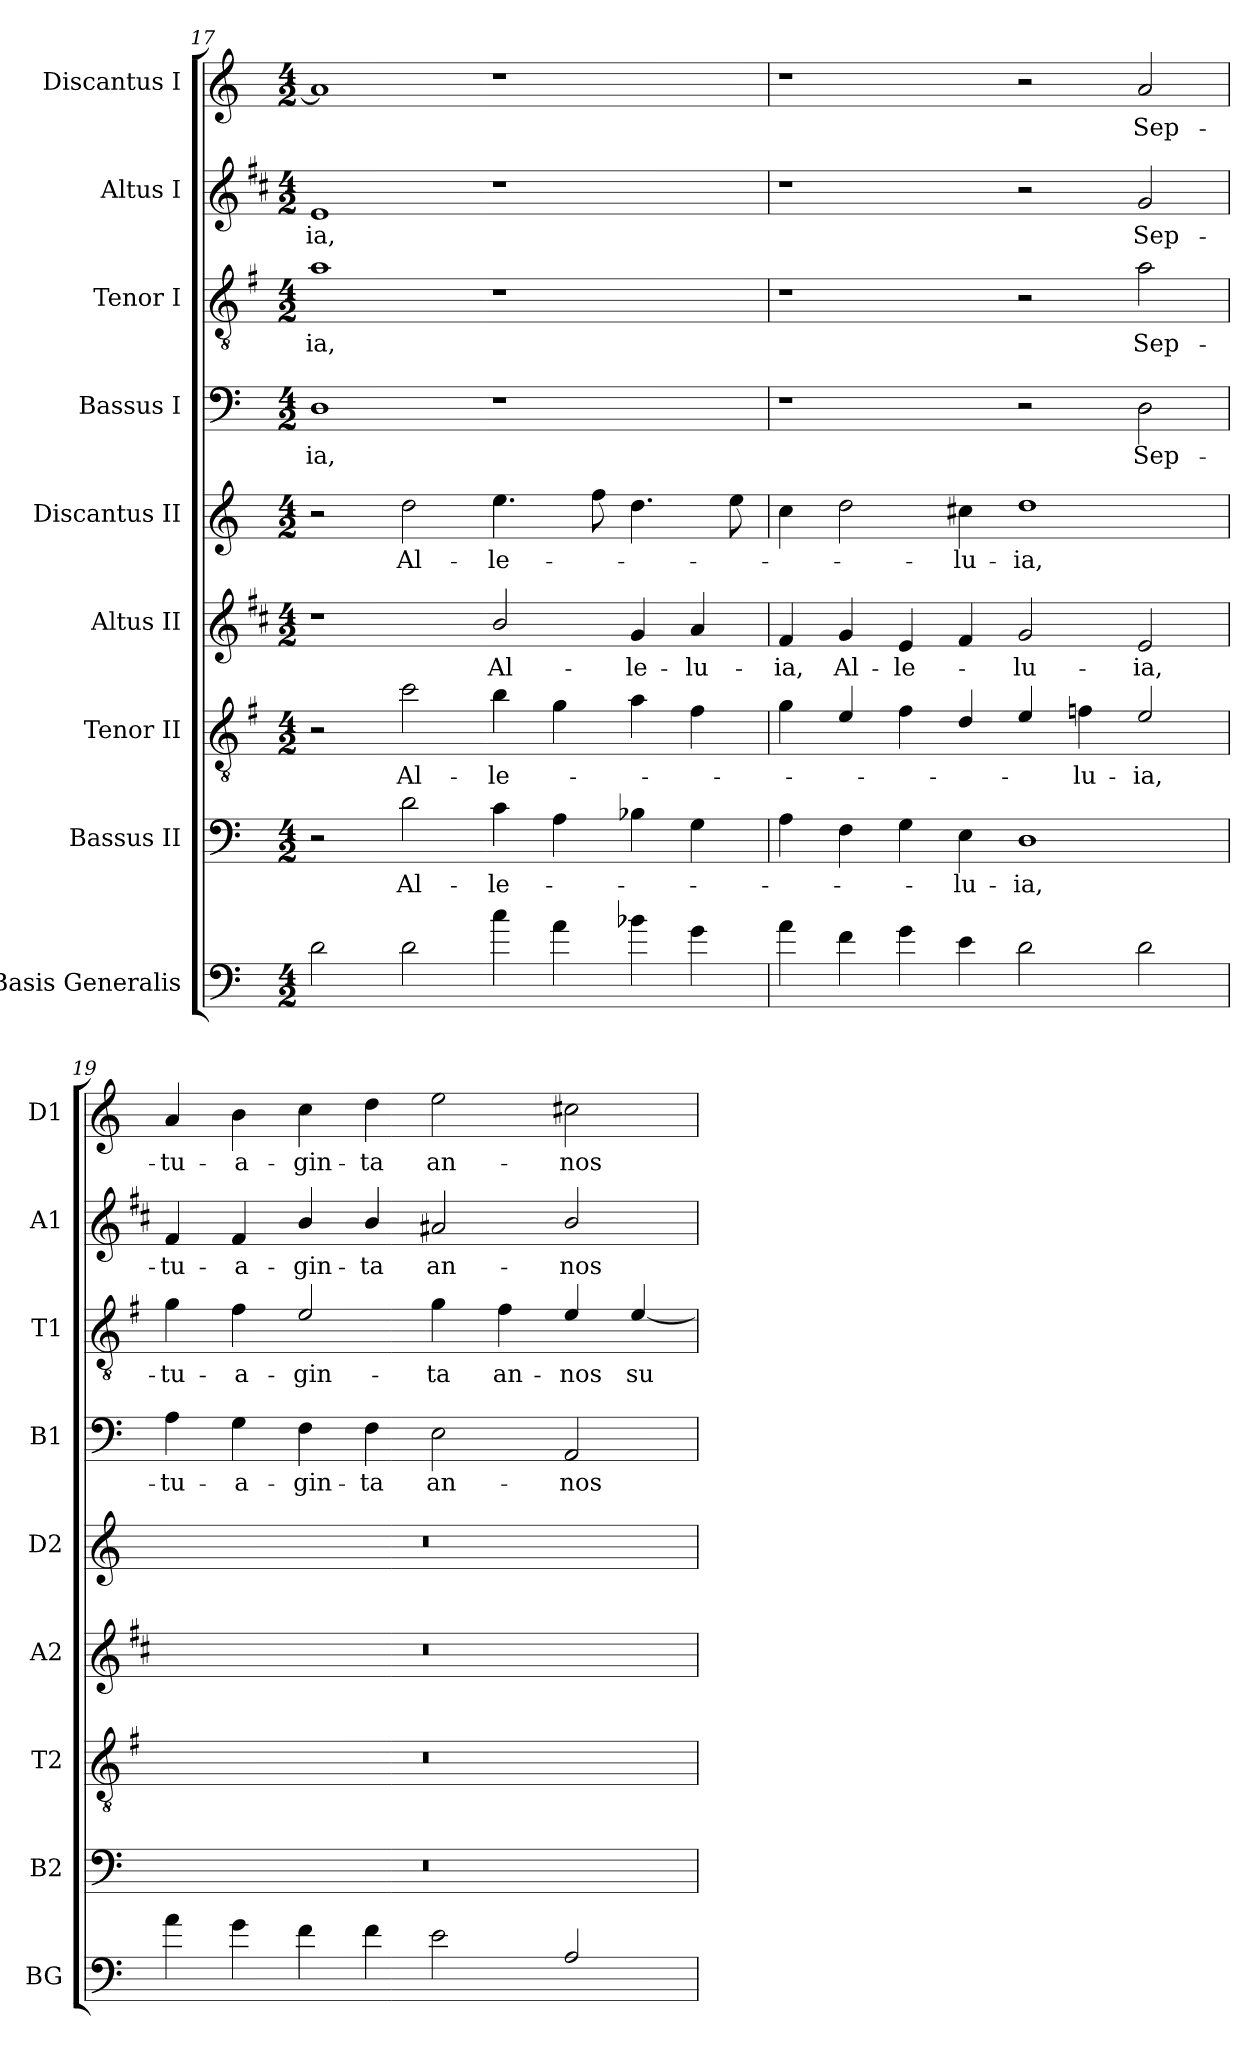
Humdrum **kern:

**kern	**kern	**text	**kern	**text	**kern	**text	**kern	**text	**kern	**text	**kern	**text	**kern	**text	**kern	**text
*part9	*part8	*part8	*part7	*part7	*part6	*part6	*part5	*part5	*part4	*part4	*part3	*part3	*part2	*part2	*part1	*part1
*staff9	*staff8	*staff8	*staff7	*staff7	*staff6	*staff6	*staff5	*staff5	*staff4	*staff4	*staff3	*staff3	*staff2	*staff2	*staff1	*staff1
*I"Basis Generalis	*I"Bassus II	*	*I"Tenor II	*	*I"Altus II	*	*I"Discantus II	*	*I"Bassus I	*	*I"Tenor I	*	*I"Altus I	*	*I"Discantus I	*
*I'BG	*I'B2	*	*I'T2	*	*I'A2	*	*I'D2	*	*I'B1	*	*I'T1	*	*I'A1	*	*I'D1	*
*clefF4	*clefF4	*	*clefGv2	*	*clefG2	*	*clefG2	*	*clefF4	*	*clefGv2	*	*clefG2	*	*clefG2	*
*ITrd7c12	*	*	*ITrd4c7	*	*ITrd1c2	*	*	*	*	*	*ITrd4c7	*	*ITrd1c2	*	*	*
*k[]	*k[]	*	*k[]	*	*k[]	*	*k[]	*	*k[]	*	*k[]	*	*k[]	*	*k[]	*
*C:	*C:	*	*C:	*	*C:	*	*C:	*	*C:	*	*C:	*	*C:	*	*C:	*
*M4/2	*M4/2	*	*M4/2	*	*M4/2	*	*M4/2	*	*M4/2	*	*M4/2	*	*M4/2	*	*M4/2	*
=17	=17	=17	=17	=17	=17	=17	=17	=17	=17	=17	=17	=17	=17	=17	=17	=17
!	!	!	!	!	!	!	!	!	!	!LO:LY:b	!	!LO:LY:b	!	!LO:LY:b	!	!
2D\	2r	.	2r	.	1r	.	2r	.	1D	-ia,	1d	-ia,	1d	-ia,	1a]	.
!	!	!LO:LY:b	!	!LO:LY:b	!	!	!	!LO:LY:b	!	!	!	!	!	!	!	!
2D\	2d\	Al-	2f\	Al-	.	.	2dd\	Al-	.	.	.	.	.	.	.	.
!	!	!LO:LY:b	!	!LO:LY:b	!	!LO:LY:b	!	!LO:LY:b	!	!	!	!	!	!	!	!
4c\	4c\	-le-	4e\	-le-	2a/	Al-	4.ee\	-le-	1r	.	1r	.	1r	.	1r	.
4A\	4A\	.	4c\	.	.	.	.	.	.	.	.	.	.	.	.	.
.	.	.	.	.	.	.	8ff\	.	.	.	.	.	.	.	.	.
!	!	!	!	!	!	!LO:LY:b	!	!	!	!	!	!	!	!	!	!
4B-X\	4B-X\	.	4d\	.	4f/	-le-	4.dd\	.	.	.	.	.	.	.	.	.
!	!	!	!	!	!	!LO:LY:b	!	!	!	!	!	!	!	!	!	!
4G\	4G\	.	4B\	.	4g/	-lu-	.	.	.	.	.	.	.	.	.	.
.	.	.	.	.	.	.	8ee\	.	.	.	.	.	.	.	.	.
=18	=18	=18	=18	=18	=18	=18	=18	=18	=18	=18	=18	=18	=18	=18	=18	=18
!	!	!	!	!	!	!LO:LY:b	!	!	!	!	!	!	!	!	!	!
4A\	4A\	.	4c\	.	4e/	-ia,	4cc\	.	1r	.	1r	.	1r	.	1r	.
!	!	!	!	!	!	!LO:LY:b	!	!	!	!	!	!	!	!	!	!
4F\	4F\	.	4A/	.	4f/	Al-	2dd\	.	.	.	.	.	.	.	.	.
!	!	!	!	!	!	!LO:LY:b	!	!	!	!	!	!	!	!	!	!
4G\	4G\	.	4B\	.	4d/	-le-	.	.	.	.	.	.	.	.	.	.
!	!	!LO:LY:b	!	!	!	!	!	!LO:LY:b	!	!	!	!	!	!	!	!
4E\	4E\	-lu-	4G/	.	4e/	.	4cc#X\	-lu-	.	.	.	.	.	.	.	.
!	!	!LO:LY:b	!	!	!	!LO:LY:b	!	!LO:LY:b	!	!	!	!	!	!	!	!
2D\	1D	-ia,	4A/	.	2f/	-lu-	1dd	-ia,	2r	.	2r	.	2r	.	2r	.
!	!	!	!	!LO:LY:b	!	!	!	!	!	!	!	!	!	!	!	!
.	.	.	4B-X\	-lu-	.	.	.	.	.	.	.	.	.	.	.	.
!	!	!	!	!LO:LY:b	!	!LO:LY:b	!	!	!	!LO:LY:b	!	!LO:LY:b	!	!LO:LY:b	!	!LO:LY:b
2D\	.	.	2A/	-ia,	2d/	-ia,	.	.	2D\	Sep-	2d\	Sep-	2f/	Sep-	2a/	Sep-
=19	=19	=19	=19	=19	=19	=19	=19	=19	=19	=19	=19	=19	=19	=19	=19	=19
!	!	!	!	!	!	!	!	!	!	!LO:LY:b	!	!LO:LY:b	!	!LO:LY:b	!	!LO:LY:b
4A\	0r	.	0r	.	0r	.	0r	.	4A\	-tu-	4c\	-tu-	4e/	-tu-	4a/	-tu-
!	!	!	!	!	!	!	!	!	!	!LO:LY:b	!	!LO:LY:b	!	!LO:LY:b	!	!LO:LY:b
4G\	.	.	.	.	.	.	.	.	4G\	-a-	4B\	-a-	4e/	-a-	4b\	-a-
!	!	!	!	!	!	!	!	!	!	!LO:LY:b	!	!LO:LY:b	!	!LO:LY:b	!	!LO:LY:b
4F\	.	.	.	.	.	.	.	.	4F\	-gin-	2A/	-gin-	4a/	-gin-	4cc\	-gin-
!	!	!	!	!	!	!	!	!	!	!LO:LY:b	!	!	!	!LO:LY:b	!	!LO:LY:b
4F\	.	.	.	.	.	.	.	.	4F\	-ta	.	.	4a/	-ta	4dd\	-ta
!	!	!	!	!	!	!	!	!	!	!LO:LY:b	!	!LO:LY:b	!	!LO:LY:b	!	!LO:LY:b
2E\	.	.	.	.	.	.	.	.	2E\	an-	4c\	-ta	2g#X/	an-	2ee\	an-
!	!	!	!	!	!	!	!	!	!	!	!	!LO:LY:b	!	!	!	!
.	.	.	.	.	.	.	.	.	.	.	4B\	an-	.	.	.	.
!	!	!	!	!	!	!	!	!	!	!LO:LY:b	!	!LO:LY:b	!	!LO:LY:b	!	!LO:LY:b
2AA/	.	.	.	.	.	.	.	.	2AA/	-nos	4A/	-nos	2a/	-nos	2cc#X\	-nos
!	!	!	!	!	!	!	!	!	!	!	!	!LO:LY:b	!	!	!	!
.	.	.	.	.	.	.	.	.	.	.	[4A/	su-	.	.	.	.
=	=	=	=	=	=	=	=	=	=	=	=	=	=	=	=	=
*-	*-	*-	*-	*-	*-	*-	*-	*-	*-	*-	*-	*-	*-	*-	*-	*-
